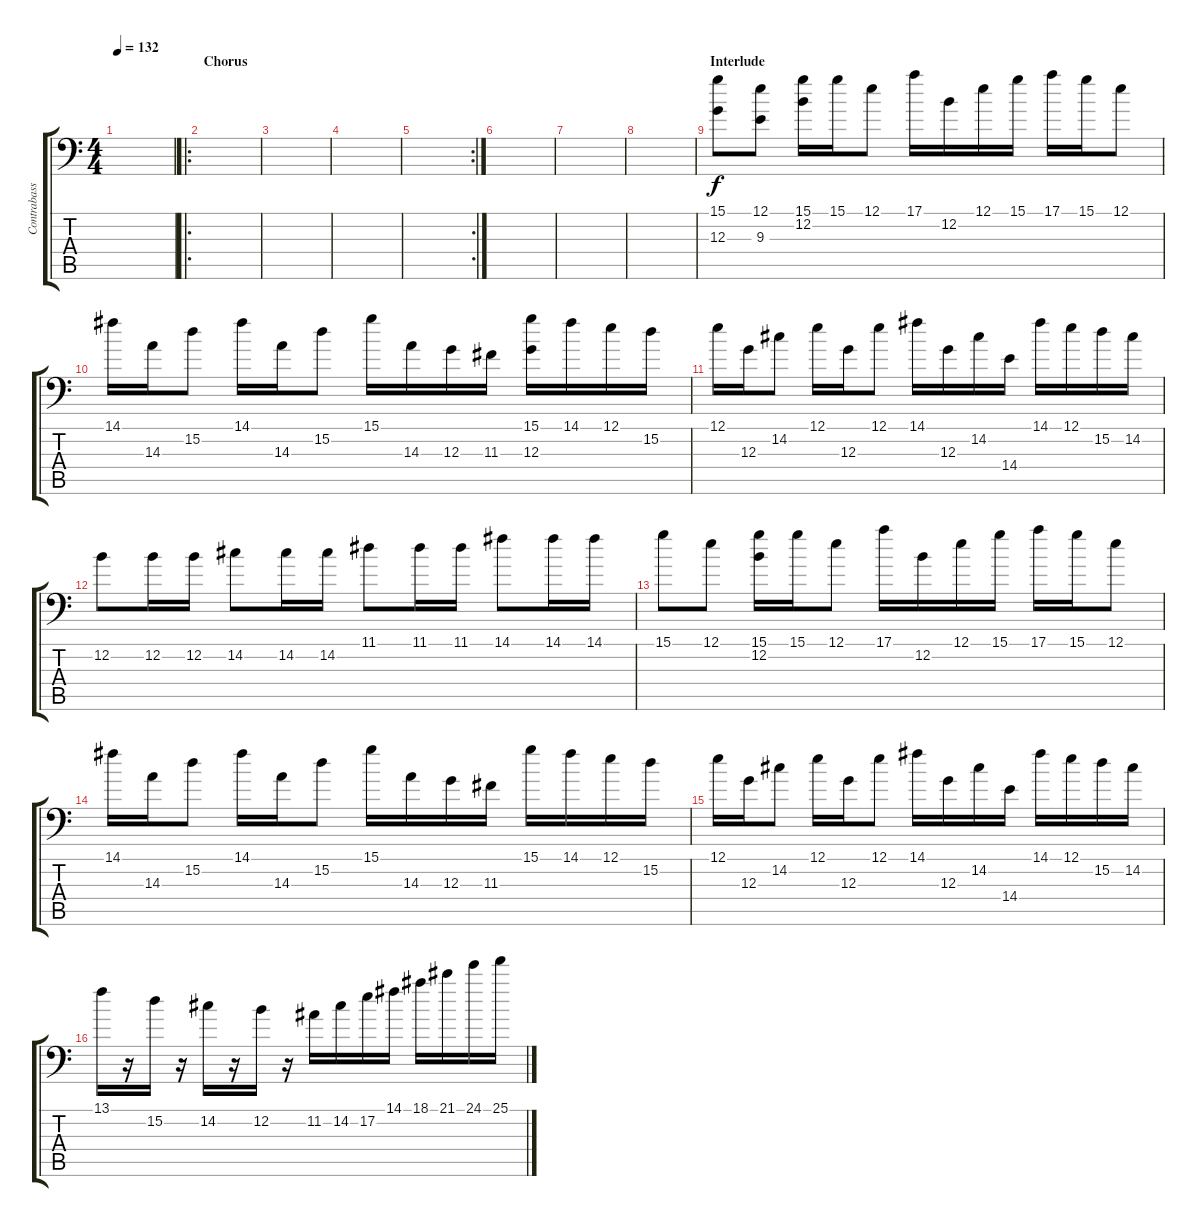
\track ("Contrabass" "Contrabass") {instrument contrabass}
\staff {score tabs}
\tuning (E3 B2 G2 D2 A1 E1) {hide}
\ts (4 4)
\tempo 132
\clef f4
\ks c
|
\ro
\section ("" "Chorus")
|
|
|
\rc 2
|
|
|
|
\section ("" "Interlude")
(15.1 12.3).8 (12.1 9.3).8 (15.1 12.2).16 15.1.16 12.1.8 17.1.16 12.2.16 12.1.16 15.1.16 17.1.16 15.1.16 12.1.8 |
14.1.16 14.3.16 15.2.8 14.1.16 14.3.16 15.2.8 15.1.16 14.3.16 12.3.16 11.3.16 (15.1 12.3).16 14.1.16 12.1.16 15.2.16 |
12.1.16 12.3.16 14.2.8 12.1.16 12.3.16 12.1.8 14.1.16 12.3.16 14.2.16 14.4.16 14.1.16 12.1.16 15.2.16 14.2.16 |
12.2.8 12.2.16 12.2.16 14.2.8 14.2.16 14.2.16 11.1.8 11.1.16 11.1.16 14.1.8 14.1.16 14.1.16 |
15.1.8 12.1.8 (15.1 12.2).16 15.1.16 12.1.8 17.1.16 12.2.16 12.1.16 15.1.16 17.1.16 15.1.16 12.1.8 |
14.1.16 14.3.16 15.2.8 14.1.16 14.3.16 15.2.8 15.1.16 14.3.16 12.3.16 11.3.16 15.1.16 14.1.16 12.1.16 15.2.16 |
12.1.16 12.3.16 14.2.8 12.1.16 12.3.16 12.1.8 14.1.16 12.3.16 14.2.16 14.4.16 14.1.16 12.1.16 15.2.16 14.2.16 |
13.1.16 r.16 15.2.16 r.16 14.2.16 r.16 12.2.16 r.16 11.2.16 14.2.16 17.2.16 14.1.16 18.1.16 21.1.16 24.1.16 25.1.16
